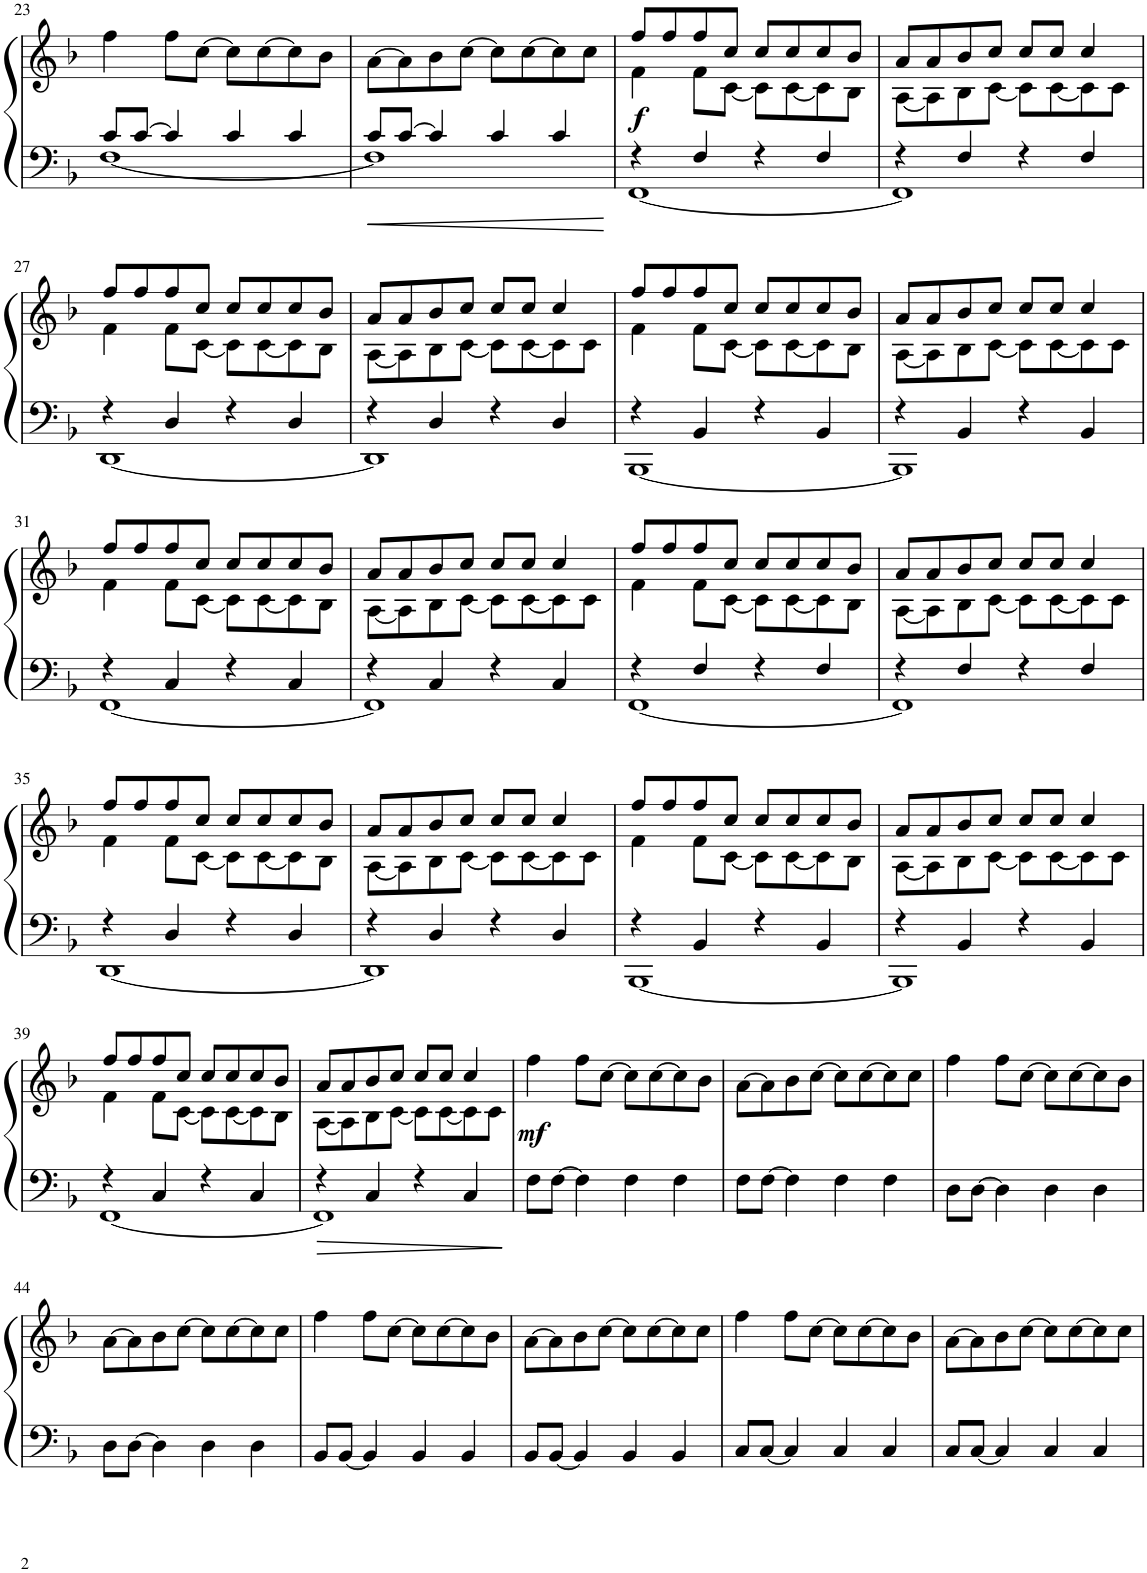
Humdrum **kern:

**kern	**kern	**dynam
*part1	*part1	*part1
*staff2	*staff1	*staff1/2
*I"Piano	*	*
*I'Pia.	*	*
!!LO:PB:g=z
*clefF4	*clefG2	*
*k[b-]	*k[b-]	*
*M4/4	*M4/4	*
=23	=23	=23
*^	*	*
8c/L	[1F	4ff\	.
[8c/J	.	.	.
4c/]	.	8ff\L	.
.	.	[8cc\J	.
4c/	.	8cc\L]	.
.	.	[8cc\	.
4c/	.	8cc\]	.
.	.	8b-\J	.
=24	=24	=24	=24
8c/L	1F]	[8a\L	.
[8c/J	.	8a\]	.
4c/]	.	8b-\	.
.	.	[8cc\J	.
4c/	.	8cc\L]	.
.	.	[8cc\	.
4c/	.	8cc\]	.
.	.	8cc\J	.
=25	=25	=25	=25
*	*	*^	*
!	!	!	!	!LO:DY:b
4r	[1FF	4f\	8ff/L	f
.	.	.	8ff/	.
4F/	.	8f\L	8ff/	.
.	.	[8c\J	8cc/J	.
4r	.	8c\L]	8cc/L	.
.	.	[8c\	8cc/	.
4F/	.	8c\]	8cc/	.
.	.	8B-\J	8b-/J	.
=26	=26	=26	=26	=26
4r	1FF]	[8A\L	8a/L	.
.	.	8A\]	8a/	.
4F/	.	8B-\	8b-/	.
.	.	[8c\J	8cc/J	.
4r	.	8c\L]	8cc/L	.
.	.	[8c\	8cc/J	.
4F/	.	8c\]	4cc/	.
.	.	8c\J	.	.
!!LO:LB:g=z	!!
=27	=27	=27	=27	=27
4r	[1DD	4f\	8ff/L	.
.	.	.	8ff/	.
4D/	.	8f\L	8ff/	.
.	.	[8c\J	8cc/J	.
4r	.	8c\L]	8cc/L	.
.	.	[8c\	8cc/	.
4D/	.	8c\]	8cc/	.
.	.	8B-\J	8b-/J	.
=28	=28	=28	=28	=28
4r	1DD]	[8A\L	8a/L	.
.	.	8A\]	8a/	.
4D/	.	8B-\	8b-/	.
.	.	[8c\J	8cc/J	.
4r	.	8c\L]	8cc/L	.
.	.	[8c\	8cc/J	.
4D/	.	8c\]	4cc/	.
.	.	8c\J	.	.
=29	=29	=29	=29	=29
4r	[1BBB-	4f\	8ff/L	.
.	.	.	8ff/	.
4BB-/	.	8f\L	8ff/	.
.	.	[8c\J	8cc/J	.
4r	.	8c\L]	8cc/L	.
.	.	[8c\	8cc/	.
4BB-/	.	8c\]	8cc/	.
.	.	8B-\J	8b-/J	.
=30	=30	=30	=30	=30
4r	1BBB-]	[8A\L	8a/L	.
.	.	8A\]	8a/	.
4BB-/	.	8B-\	8b-/	.
.	.	[8c\J	8cc/J	.
4r	.	8c\L]	8cc/L	.
.	.	[8c\	8cc/J	.
4BB-/	.	8c\]	4cc/	.
.	.	8c\J	.	.
!!LO:LB:g=z	!!
=31	=31	=31	=31	=31
4r	[1FF	4f\	8ff/L	.
.	.	.	8ff/	.
4C/	.	8f\L	8ff/	.
.	.	[8c\J	8cc/J	.
4r	.	8c\L]	8cc/L	.
.	.	[8c\	8cc/	.
4C/	.	8c\]	8cc/	.
.	.	8B-\J	8b-/J	.
=32	=32	=32	=32	=32
4r	1FF]	[8A\L	8a/L	.
.	.	8A\]	8a/	.
4C/	.	8B-\	8b-/	.
.	.	[8c\J	8cc/J	.
4r	.	8c\L]	8cc/L	.
.	.	[8c\	8cc/J	.
4C/	.	8c\]	4cc/	.
.	.	8c\J	.	.
=33	=33	=33	=33	=33
4r	[1FF	4f\	8ff/L	.
.	.	.	8ff/	.
4F/	.	8f\L	8ff/	.
.	.	[8c\J	8cc/J	.
4r	.	8c\L]	8cc/L	.
.	.	[8c\	8cc/	.
4F/	.	8c\]	8cc/	.
.	.	8B-\J	8b-/J	.
=34	=34	=34	=34	=34
4r	1FF]	[8A\L	8a/L	.
.	.	8A\]	8a/	.
4F/	.	8B-\	8b-/	.
.	.	[8c\J	8cc/J	.
4r	.	8c\L]	8cc/L	.
.	.	[8c\	8cc/J	.
4F/	.	8c\]	4cc/	.
.	.	8c\J	.	.
!!LO:LB:g=z	!!
=35	=35	=35	=35	=35
4r	[1DD	4f\	8ff/L	.
.	.	.	8ff/	.
4D/	.	8f\L	8ff/	.
.	.	[8c\J	8cc/J	.
4r	.	8c\L]	8cc/L	.
.	.	[8c\	8cc/	.
4D/	.	8c\]	8cc/	.
.	.	8B-\J	8b-/J	.
=36	=36	=36	=36	=36
4r	1DD]	[8A\L	8a/L	.
.	.	8A\]	8a/	.
4D/	.	8B-\	8b-/	.
.	.	[8c\J	8cc/J	.
4r	.	8c\L]	8cc/L	.
.	.	[8c\	8cc/J	.
4D/	.	8c\]	4cc/	.
.	.	8c\J	.	.
=37	=37	=37	=37	=37
4r	[1BBB-	4f\	8ff/L	.
.	.	.	8ff/	.
4BB-/	.	8f\L	8ff/	.
.	.	[8c\J	8cc/J	.
4r	.	8c\L]	8cc/L	.
.	.	[8c\	8cc/	.
4BB-/	.	8c\]	8cc/	.
.	.	8B-\J	8b-/J	.
=38	=38	=38	=38	=38
4r	1BBB-]	[8A\L	8a/L	.
.	.	8A\]	8a/	.
4BB-/	.	8B-\	8b-/	.
.	.	[8c\J	8cc/J	.
4r	.	8c\L]	8cc/L	.
.	.	[8c\	8cc/J	.
4BB-/	.	8c\]	4cc/	.
.	.	8c\J	.	.
!!LO:LB:g=z	!!
=39	=39	=39	=39	=39
4r	[1FF	4f\	8ff/L	.
.	.	.	8ff/	.
4C/	.	8f\L	8ff/	.
.	.	[8c\J	8cc/J	.
4r	.	8c\L]	8cc/L	.
.	.	[8c\	8cc/	.
4C/	.	8c\]	8cc/	.
.	.	8B-\J	8b-/J	.
=40	=40	=40	=40	=40
4r	1FF]	[8A\L	8a/L	.
.	.	8A\]	8a/	.
4C/	.	8B-\	8b-/	.
.	.	[8c\J	8cc/J	.
4r	.	8c\L]	8cc/L	.
.	.	[8c\	8cc/J	.
4C/	.	8c\]	4cc/	.
.	.	8c\J	.	.
*v	*v	*	*	*
*	*v	*v	*
=41	=41	=41
!	!	!LO:DY:b
8F\L	4ff\	mf
[8F\J	.	.
4F\]	8ff\L	.
.	[8cc\J	.
4F\	8cc\L]	.
.	[8cc\	.
4F\	8cc\]	.
.	8b-\J	.
=42	=42	=42
8F\L	[8a\L	.
[8F\J	8a\]	.
4F\]	8b-\	.
.	[8cc\J	.
4F\	8cc\L]	.
.	[8cc\	.
4F\	8cc\]	.
.	8cc\J	.
=43	=43	=43
8D\L	4ff\	.
[8D\J	.	.
4D\]	8ff\L	.
.	[8cc\J	.
4D\	8cc\L]	.
.	[8cc\	.
4D\	8cc\]	.
.	8b-\J	.
!!LO:LB:g=z
=44	=44	=44
8D\L	[8a\L	.
[8D\J	8a\]	.
4D\]	8b-\	.
.	[8cc\J	.
4D\	8cc\L]	.
.	[8cc\	.
4D\	8cc\]	.
.	8cc\J	.
=45	=45	=45
8BB-/L	4ff\	.
[8BB-/J	.	.
4BB-/]	8ff\L	.
.	[8cc\J	.
4BB-/	8cc\L]	.
.	[8cc\	.
4BB-/	8cc\]	.
.	8b-\J	.
=46	=46	=46
8BB-/L	[8a\L	.
[8BB-/J	8a\]	.
4BB-/]	8b-\	.
.	[8cc\J	.
4BB-/	8cc\L]	.
.	[8cc\	.
4BB-/	8cc\]	.
.	8cc\J	.
=47	=47	=47
8C/L	4ff\	.
[8C/J	.	.
4C/]	8ff\L	.
.	[8cc\J	.
4C/	8cc\L]	.
.	[8cc\	.
4C/	8cc\]	.
.	8b-\J	.
=48	=48	=48
8C/L	[8a\L	.
[8C/J	8a\]	.
4C/]	8b-\	.
.	[8cc\J	.
4C/	8cc\L]	.
.	[8cc\	.
4C/	8cc\]	.
.	8cc\J	.
=	=	=
*-	*-	*-
